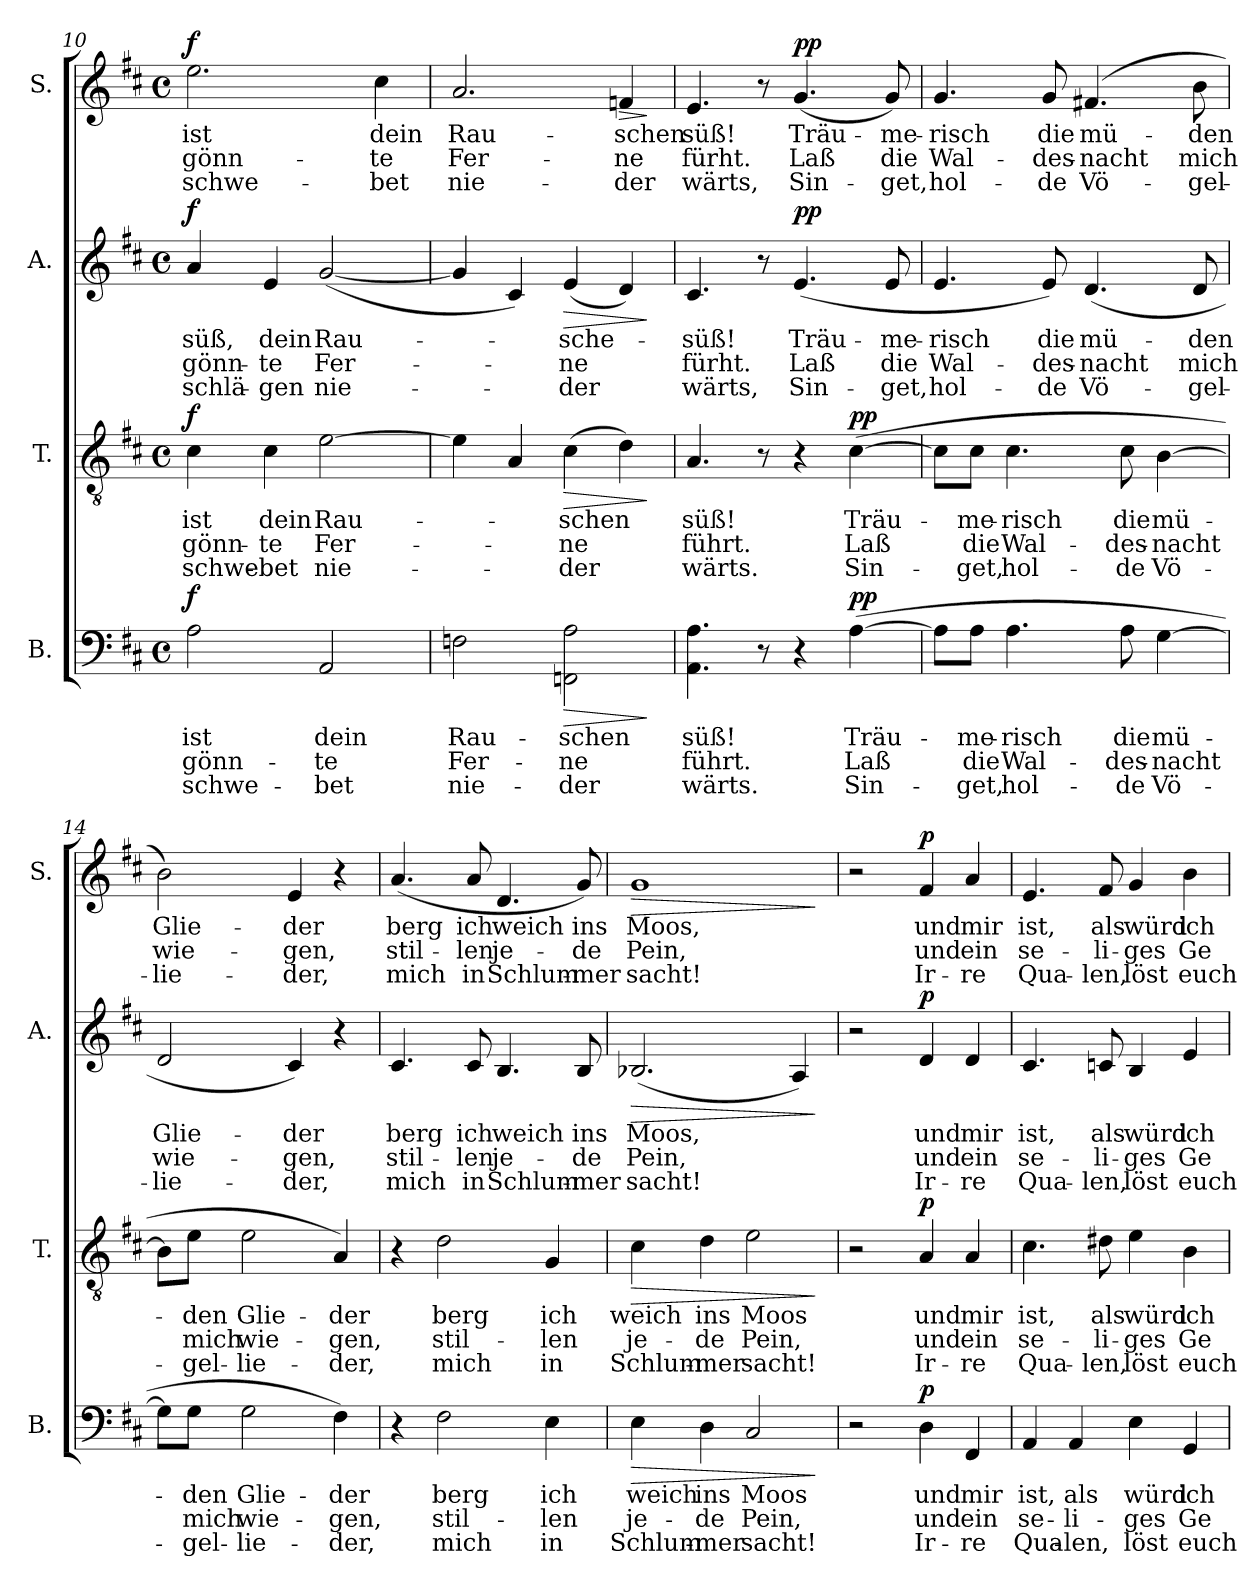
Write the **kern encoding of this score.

**kern	**text	**text	**text	**dynam	**kern	**text	**text	**text	**dynam	**kern	**text	**text	**text	**dynam	**kern	**text	**text	**text	**dynam
*part4	*part4	*part4	*part4	*part4	*part3	*part3	*part3	*part3	*part3	*part2	*part2	*part2	*part2	*part2	*part1	*part1	*part1	*part1	*part1
*staff4	*staff4	*staff4	*staff4	*staff4	*staff3	*staff3	*staff3	*staff3	*staff3	*staff2	*staff2	*staff2	*staff2	*staff2	*staff1	*staff1	*staff1	*staff1	*staff1
*I"B.	*	*	*	*	*I"T.	*	*	*	*	*I"A.	*	*	*	*	*I"S.	*	*	*	*
*I'B.	*	*	*	*	*I'T.	*	*	*	*	*I'A.	*	*	*	*	*I'S.	*	*	*	*
!!LO:PB:g=z
*clefF4	*	*	*	*	*clefGv2	*	*	*	*	*clefG2	*	*	*	*	*clefG2	*	*	*	*
*k[f#c#]	*	*	*	*	*k[f#c#]	*	*	*	*	*k[f#c#]	*	*	*	*	*k[f#c#]	*	*	*	*
*M4/4	*	*	*	*	*M4/4	*	*	*	*	*M4/4	*	*	*	*	*M4/4	*	*	*	*
*met(c)	*	*	*	*	*met(c)	*	*	*	*	*met(c)	*	*	*	*	*met(c)	*	*	*	*
=10	=10	=10	=10	=10	=10	=10	=10	=10	=10	=10	=10	=10	=10	=10	=10	=10	=10	=10	=10
!	!LO:LY:b	!LO:LY:b	!LO:LY:b	!LO:DY:a	!	!LO:LY:b	!LO:LY:b	!LO:LY:b	!LO:DY:a	!	!LO:LY:b	!LO:LY:b	!LO:LY:b	!LO:DY:a	!	!LO:LY:b	!LO:LY:b	!LO:LY:b	!LO:DY:a
2A\	ist	-gönn-	schwe-	f	4c#\	ist	-gönn-	schwe-	f	4a/	süß,	-gönn-	-schlä-	f	2.ee\	ist	-gönn-	schwe-	f
!	!	!	!	!	!	!LO:LY:b	!LO:LY:b	!LO:LY:b	!	!	!LO:LY:b	!LO:LY:b	!LO:LY:b	!	!	!	!	!	!
.	.	.	.	.	4c#\	dein	-te	-bet	.	4e/	dein	-te	-gen	.	.	.	.	.	.
!	!LO:LY:b	!LO:LY:b	!LO:LY:b	!	!	!LO:LY:b	!LO:LY:b	!LO:LY:b	!	!	!LO:LY:b	!LO:LY:b	!LO:LY:b	!	!	!	!	!	!
2AA/	dein	-te	-bet	.	[2e\	Rau-	Fer-	nie-	.	(<[2g/	Rau-	Fer-	nie-	.	.	.	.	.	.
!	!	!	!	!	!	!	!	!	!	!	!	!	!	!	!	!LO:LY:b	!LO:LY:b	!LO:LY:b	!
.	.	.	.	.	.	.	.	.	.	.	.	.	.	.	4cc#\	dein	-te	-bet	.
=11	=11	=11	=11	=11	=11	=11	=11	=11	=11	=11	=11	=11	=11	=11	=11	=11	=11	=11	=11
!	!LO:LY:b	!LO:LY:b	!LO:LY:b	!	!	!	!	!	!	!	!	!	!	!	!	!LO:LY:b	!LO:LY:b	!LO:LY:b	!
2Fn\	Rau-	Fer-	nie-	.	4e\]	.	.	.	.	4g/]	.	.	.	.	2.a/	Rau-	Fer-	nie-	.
.	.	.	.	.	4A/	.	.	.	.	4c#/)	.	.	.	.	.	.	.	.	.
!	!LO:LY:b	!LO:LY:b	!LO:LY:b	!LO:HP:b	!	!LO:LY:b	!LO:LY:b	!LO:LY:b	!LO:HP:b	!	!LO:LY:b	!LO:LY:b	!LO:LY:b	!LO:HP:b	!	!	!	!	!
2FFn\ 2A\	-schen	-ne	-der	>	(>4c#\	-schen	-ne	-der	>	(<4e/	-sche-	-ne	-der	>	.	.	.	.	.
!	!	!	!	!	!	!	!	!	!	!	!	!	!	!	!	!LO:LY:b	!LO:LY:b	!LO:LY:b	!LO:HP:b
.	.	.	.	.	4d\)	.	.	.	.	4d/)	.	.	.	.	4fn/	-schen	-ne	-der	>
.	.	.	.	]	.	.	.	.	]	.	.	.	.	]	.	.	.	.	]
=12	=12	=12	=12	=12	=12	=12	=12	=12	=12	=12	=12	=12	=12	=12	=12	=12	=12	=12	=12
!	!LO:LY:b	!LO:LY:b	!LO:LY:b	!	!	!LO:LY:b	!LO:LY:b	!LO:LY:b	!	!	!LO:LY:b	!LO:LY:b	!LO:LY:b	!	!	!LO:LY:b	!LO:LY:b	!LO:LY:b	!
4.AA\ 4.A\	süß!	führt.	-wärts.	.	4.A/	süß!	führt.	wärts.	.	4.c#/	süß!	fürht.	wärts,	.	4.e/	süß!	fürht.	wärts,	.
8r	.	.	.	.	8r	.	.	.	.	8r	.	.	.	.	8r	.	.	.	.
!	!	!	!	!	!	!	!	!	!	!	!LO:LY:b	!LO:LY:b	!LO:LY:b	!LO:DY:a	!	!LO:LY:b	!LO:LY:b	!LO:LY:b	!LO:DY:a
4r	.	.	.	.	4r	.	.	.	.	(>4.e/	Träu-	Laß	Sin-	pp	(>4.g/	Träu-	Laß	Sin-	pp
!	!LO:LY:b	!LO:LY:b	!LO:LY:b	!LO:DY:a	!	!LO:LY:b	!LO:LY:b	!LO:LY:b	!LO:DY:a	!	!	!	!	!	!	!	!	!	!
(>[4A\	Träu-	Laß	Sin-	pp	(>[4c#\	Träu-	Laß	Sin-	pp	.	.	.	.	.	.	.	.	.	.
!	!	!	!	!	!	!	!	!	!	!	!LO:LY:b	!LO:LY:b	!LO:LY:b	!	!	!LO:LY:b	!LO:LY:b	!LO:LY:b	!
.	.	.	.	.	.	.	.	.	.	8e/	-me-	die	-get,	.	8g/)	-me-	die	-get,	.
=13	=13	=13	=13	=13	=13	=13	=13	=13	=13	=13	=13	=13	=13	=13	=13	=13	=13	=13	=13
!	!	!	!	!	!	!	!	!	!	!	!LO:LY:b	!LO:LY:b	!LO:LY:b	!	!	!LO:LY:b	!LO:LY:b	!LO:LY:b	!
8A\L]	.	.	.	.	8c#\L]	.	.	.	.	4.e/	-risch	Wal-	hol-	.	4.g/	-risch	Wal-	hol-	.
!	!LO:LY:b	!LO:LY:b	!LO:LY:b	!	!	!LO:LY:b	!LO:LY:b	!LO:LY:b	!	!	!	!	!	!	!	!	!	!	!
8A\J	-me-	die	-get,	.	8c#\J	-me-	die	-get,	.	.	.	.	.	.	.	.	.	.	.
!	!LO:LY:b	!LO:LY:b	!LO:LY:b	!	!	!LO:LY:b	!LO:LY:b	!LO:LY:b	!	!	!	!	!	!	!	!	!	!	!
4.A\	-risch	Wal-	hol-	.	4.c#\	-risch	Wal-	hol-	.	.	.	.	.	.	.	.	.	.	.
!	!	!	!	!	!	!	!	!	!	!	!LO:LY:b	!LO:LY:b	!LO:LY:b	!	!	!LO:LY:b	!LO:LY:b	!LO:LY:b	!
.	.	.	.	.	.	.	.	.	.	8e/)	die	-des-	-de	.	8g/	die	-des-	-de	.
!	!	!	!	!	!	!	!	!	!	!	!LO:LY:b	!LO:LY:b	!LO:LY:b	!	!	!LO:LY:b	!LO:LY:b	!LO:LY:b	!
.	.	.	.	.	.	.	.	.	.	(>4.d/	mü-	-nacht	Vö-	.	(>4.f#X/	mü-	-nacht	Vö-	.
!	!LO:LY:b	!LO:LY:b	!LO:LY:b	!	!	!LO:LY:b	!LO:LY:b	!LO:LY:b	!	!	!	!	!	!	!	!	!	!	!
8A\	die	-des-	-de	.	8c#\	die	-des-	-de	.	.	.	.	.	.	.	.	.	.	.
!	!LO:LY:b	!LO:LY:b	!LO:LY:b	!	!	!LO:LY:b	!LO:LY:b	!LO:LY:b	!	!	!	!	!	!	!	!	!	!	!
[4G\	mü-	-nacht	Vö-	.	[4B\	mü-	-nacht	Vö-	.	.	.	.	.	.	.	.	.	.	.
!	!	!	!	!	!	!	!	!	!	!	!LO:LY:b	!LO:LY:b	!LO:LY:b	!	!	!LO:LY:b	!LO:LY:b	!LO:LY:b	!
.	.	.	.	.	.	.	.	.	.	8d/	-den	mich	-gel-	.	8b\	-den	mich	-gel-	.
=14	=14	=14	=14	=14	=14	=14	=14	=14	=14	=14	=14	=14	=14	=14	=14	=14	=14	=14	=14
!	!	!	!	!	!	!	!	!	!	!	!LO:LY:b	!LO:LY:b	!LO:LY:b	!	!	!LO:LY:b	!LO:LY:b	!LO:LY:b	!
8G\L]	.	.	.	.	8B\L]	.	.	.	.	2d/	Glie-	wie-	-lie-	.	2b\)	Glie-	wie-	-lie-	.
!	!LO:LY:b	!LO:LY:b	!LO:LY:b	!	!	!LO:LY:b	!LO:LY:b	!LO:LY:b	!	!	!	!	!	!	!	!	!	!	!
8G\J	-den	mich	-gel-	.	8e\J	-den	mich	-gel-	.	.	.	.	.	.	.	.	.	.	.
!	!LO:LY:b	!LO:LY:b	!LO:LY:b	!	!	!LO:LY:b	!LO:LY:b	!LO:LY:b	!	!	!	!	!	!	!	!	!	!	!
2G\	Glie-	wie-	-lie-	.	2e\	Glie-	wie-	-lie-	.	.	.	.	.	.	.	.	.	.	.
!	!	!	!	!	!	!	!	!	!	!	!LO:LY:b	!LO:LY:b	!LO:LY:b	!	!	!LO:LY:b	!LO:LY:b	!LO:LY:b	!
.	.	.	.	.	.	.	.	.	.	4c#/)	-der	-gen,	-der,	.	4e/	-der	-gen,	-der,	.
!	!LO:LY:b	!LO:LY:b	!LO:LY:b	!	!	!LO:LY:b	!LO:LY:b	!LO:LY:b	!	!	!	!	!	!	!	!	!	!	!
4F#\)	-der	-gen,	-der,	.	4A/)	-der	-gen,	-der,	.	4r	.	.	.	.	4r	.	.	.	.
!!LO:LB:g=z
=15	=15	=15	=15	=15	=15	=15	=15	=15	=15	=15	=15	=15	=15	=15	=15	=15	=15	=15	=15
!	!	!	!	!	!	!	!	!	!	!	!LO:LY:b	!LO:LY:b	!LO:LY:b	!	!	!LO:LY:b	!LO:LY:b	!LO:LY:b	!
4r	.	.	.	.	4r	.	.	.	.	4.c#/	berg	stil-	mich	.	(<4.a/	berg	stil-	mich	.
!	!LO:LY:b	!LO:LY:b	!LO:LY:b	!	!	!LO:LY:b	!LO:LY:b	!LO:LY:b	!	!	!	!	!	!	!	!	!	!	!
2F#\	berg	stil-	mich	.	2d\	berg	stil-	mich	.	.	.	.	.	.	.	.	.	.	.
!	!	!	!	!	!	!	!	!	!	!	!LO:LY:b	!LO:LY:b	!LO:LY:b	!	!	!LO:LY:b	!LO:LY:b	!LO:LY:b	!
.	.	.	.	.	.	.	.	.	.	8c#/	ich	-len	in	.	8a/	ich	-len	in	.
!	!	!	!	!	!	!	!	!	!	!	!LO:LY:b	!LO:LY:b	!LO:LY:b	!	!	!LO:LY:b	!LO:LY:b	!LO:LY:b	!
.	.	.	.	.	.	.	.	.	.	4.B/	weich	je-	Schlum-	.	4.d/	weich	je-	Schlum-	.
!	!LO:LY:b	!LO:LY:b	!LO:LY:b	!	!	!LO:LY:b	!LO:LY:b	!LO:LY:b	!	!	!	!	!	!	!	!	!	!	!
4E\	ich	-len	in	.	4G/	ich	-len	in	.	.	.	.	.	.	.	.	.	.	.
!	!	!	!	!	!	!	!	!	!	!	!LO:LY:b	!LO:LY:b	!LO:LY:b	!	!	!LO:LY:b	!LO:LY:b	!LO:LY:b	!
.	.	.	.	.	.	.	.	.	.	8B/	ins	-de	-mer	.	8g/)	ins	-de	-mer	.
=16	=16	=16	=16	=16	=16	=16	=16	=16	=16	=16	=16	=16	=16	=16	=16	=16	=16	=16	=16
!	!LO:LY:b	!LO:LY:b	!LO:LY:b	!LO:HP:b	!	!LO:LY:b	!LO:LY:b	!LO:LY:b	!LO:HP:b	!	!LO:LY:b	!LO:LY:b	!LO:LY:b	!LO:HP:b	!	!LO:LY:b	!LO:LY:b	!LO:LY:b	!LO:HP:b
4E\	weich	je-	Schlum-	>	4c#\	weich	je-	Schlum-	>	(<2.B-X/	Moos,	Pein,	sacht!	>	1g	Moos,	Pein,	sacht!	>
!	!LO:LY:b	!LO:LY:b	!LO:LY:b	!	!	!LO:LY:b	!LO:LY:b	!LO:LY:b	!	!	!	!	!	!	!	!	!	!	!
4D\	ins	-de	-mer	.	4d\	ins	-de	-mer	.	.	.	.	.	.	.	.	.	.	.
!	!LO:LY:b	!LO:LY:b	!LO:LY:b	!	!	!LO:LY:b	!LO:LY:b	!LO:LY:b	!	!	!	!	!	!	!	!	!	!	!
2C#/	Moos	Pein,	sacht!	.	2e\	Moos	Pein,	sacht!	.	.	.	.	.	.	.	.	.	.	.
.	.	.	.	.	.	.	.	.	.	4A/)	.	.	.	.	.	.	.	.	.
.	.	.	.	]	.	.	.	.	]	.	.	.	.	]	.	.	.	.	]
=17	=17	=17	=17	=17	=17	=17	=17	=17	=17	=17	=17	=17	=17	=17	=17	=17	=17	=17	=17
2r	.	.	.	.	2r	.	.	.	.	2r	.	.	.	.	2r	.	.	.	.
!	!LO:LY:b	!LO:LY:b	!LO:LY:b	!LO:DY:a	!	!LO:LY:b	!LO:LY:b	!LO:LY:b	!LO:DY:a	!	!LO:LY:b	!LO:LY:b	!LO:LY:b	!LO:DY:a	!	!LO:LY:b	!LO:LY:b	!LO:LY:b	!LO:DY:a
4D\	und	und	Ir-	p	4A/	und	und	Ir-	p	4d/	und	und	Ir-	p	4f#/	und	und	Ir-	p
!	!LO:LY:b	!LO:LY:b	!LO:LY:b	!	!	!LO:LY:b	!LO:LY:b	!LO:LY:b	!	!	!LO:LY:b	!LO:LY:b	!LO:LY:b	!	!	!LO:LY:b	!LO:LY:b	!LO:LY:b	!
4FF#/	mir	ein	-re	.	4A/	mir	ein	-re	.	4d/	mir	ein	-re	.	4a/	mir	ein	-re	.
=18	=18	=18	=18	=18	=18	=18	=18	=18	=18	=18	=18	=18	=18	=18	=18	=18	=18	=18	=18
!	!LO:LY:b	!LO:LY:b	!LO:LY:b	!	!	!LO:LY:b	!LO:LY:b	!LO:LY:b	!	!	!LO:LY:b	!LO:LY:b	!LO:LY:b	!	!	!LO:LY:b	!LO:LY:b	!LO:LY:b	!
4AA/	ist,	se-	Qua-	.	4.c#\	ist,	se-	Qua-	.	4.c#/	ist,	se-	Qua-	.	4.e/	ist,	se-	Qua-	.
!	!LO:LY:b	!LO:LY:b	!LO:LY:b	!	!	!	!	!	!	!	!	!	!	!	!	!	!	!	!
4AA/	als	-li-	-len,	.	.	.	.	.	.	.	.	.	.	.	.	.	.	.	.
!	!	!	!	!	!	!LO:LY:b	!LO:LY:b	!LO:LY:b	!	!	!LO:LY:b	!LO:LY:b	!LO:LY:b	!	!	!LO:LY:b	!LO:LY:b	!LO:LY:b	!
.	.	.	.	.	8d#X\	als	-li-	-len,	.	8cn/	als	-li-	-len,	.	8f#/	als	-li-	-len,	.
!	!LO:LY:b	!LO:LY:b	!LO:LY:b	!	!	!LO:LY:b	!LO:LY:b	!LO:LY:b	!	!	!LO:LY:b	!LO:LY:b	!LO:LY:b	!	!	!LO:LY:b	!LO:LY:b	!LO:LY:b	!
4E\	würd	-ges	löst	.	4e\	würd	-ges	löst	.	4B/	würd	-ges	löst	.	4g/	würd	-ges	löst	.
!	!LO:LY:b	!LO:LY:b	!LO:LY:b	!	!	!LO:LY:b	!LO:LY:b	!LO:LY:b	!	!	!LO:LY:b	!LO:LY:b	!LO:LY:b	!	!	!LO:LY:b	!LO:LY:b	!LO:LY:b	!
4GG/	ich	Ge-	euch	.	4B\	ich	Ge-	euch	.	4e/	ich	Ge-	euch	.	4b\	ich	Ge-	euch	.
=	=	=	=	=	=	=	=	=	=	=	=	=	=	=	=	=	=	=	=
*-	*-	*-	*-	*-	*-	*-	*-	*-	*-	*-	*-	*-	*-	*-	*-	*-	*-	*-	*-
